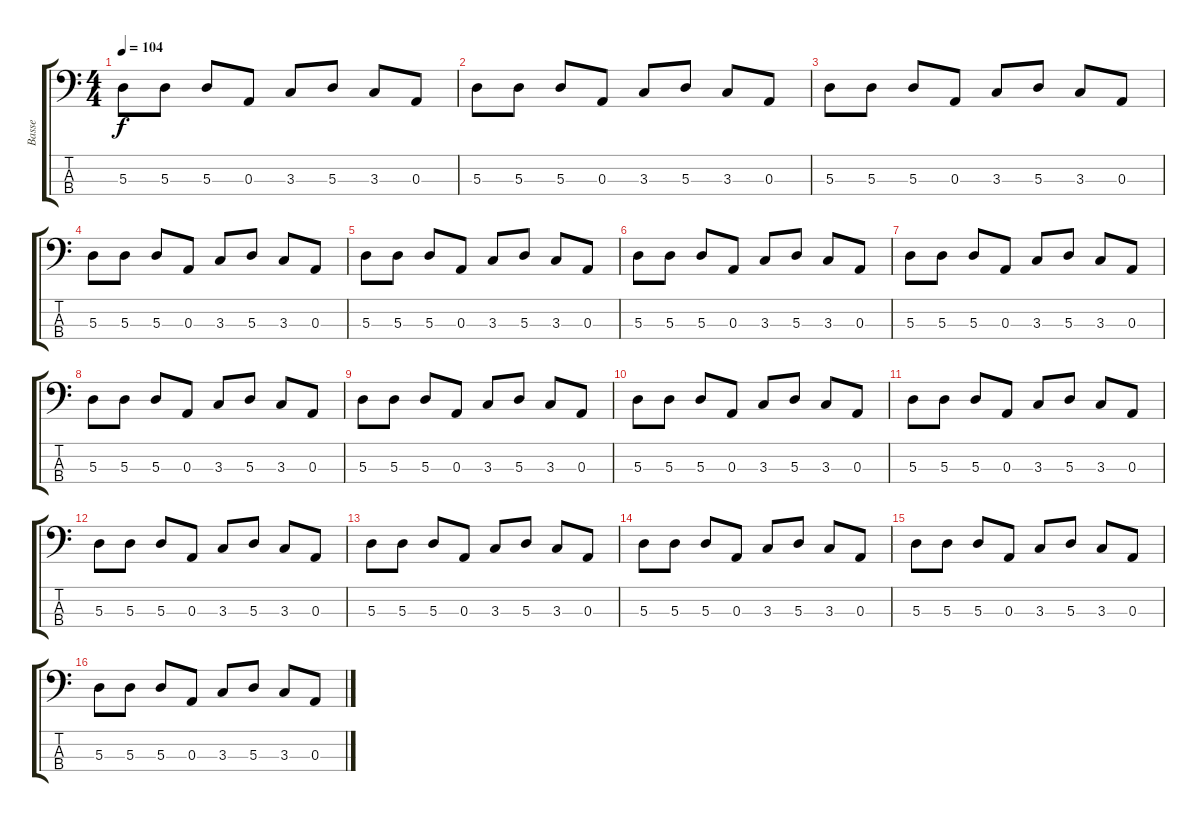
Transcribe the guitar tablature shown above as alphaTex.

\track ("Basse" "Basse") {instrument electricbassfinger}
\staff {score tabs}
\tuning (G2 D2 A1 E1) {hide}
\ts (4 4)
\tempo 104
\clef f4
\ks c
5.3.8{dy f} 5.3.8 5.3.8 0.3.8 3.3.8 5.3.8 3.3.8 0.3.8 |
5.3.8 5.3.8 5.3.8 0.3.8 3.3.8 5.3.8 3.3.8 0.3.8 |
5.3.8 5.3.8 5.3.8 0.3.8 3.3.8 5.3.8 3.3.8 0.3.8 |
5.3.8 5.3.8 5.3.8 0.3.8 3.3.8 5.3.8 3.3.8 0.3.8 |
5.3.8 5.3.8 5.3.8 0.3.8 3.3.8 5.3.8 3.3.8 0.3.8 |
5.3.8 5.3.8 5.3.8 0.3.8 3.3.8 5.3.8 3.3.8 0.3.8 |
5.3.8 5.3.8 5.3.8 0.3.8 3.3.8 5.3.8 3.3.8 0.3.8 |
5.3.8 5.3.8 5.3.8 0.3.8 3.3.8 5.3.8 3.3.8 0.3.8 |
5.3.8 5.3.8 5.3.8 0.3.8 3.3.8 5.3.8 3.3.8 0.3.8 |
5.3.8 5.3.8 5.3.8 0.3.8 3.3.8 5.3.8 3.3.8 0.3.8 |
5.3.8 5.3.8 5.3.8 0.3.8 3.3.8 5.3.8 3.3.8 0.3.8 |
5.3.8 5.3.8 5.3.8 0.3.8 3.3.8 5.3.8 3.3.8 0.3.8 |
5.3.8 5.3.8 5.3.8 0.3.8 3.3.8 5.3.8 3.3.8 0.3.8 |
5.3.8 5.3.8 5.3.8 0.3.8 3.3.8 5.3.8 3.3.8 0.3.8 |
5.3.8 5.3.8 5.3.8 0.3.8 3.3.8 5.3.8 3.3.8 0.3.8 |
5.3.8 5.3.8 5.3.8 0.3.8 3.3.8 5.3.8 3.3.8 0.3.8
